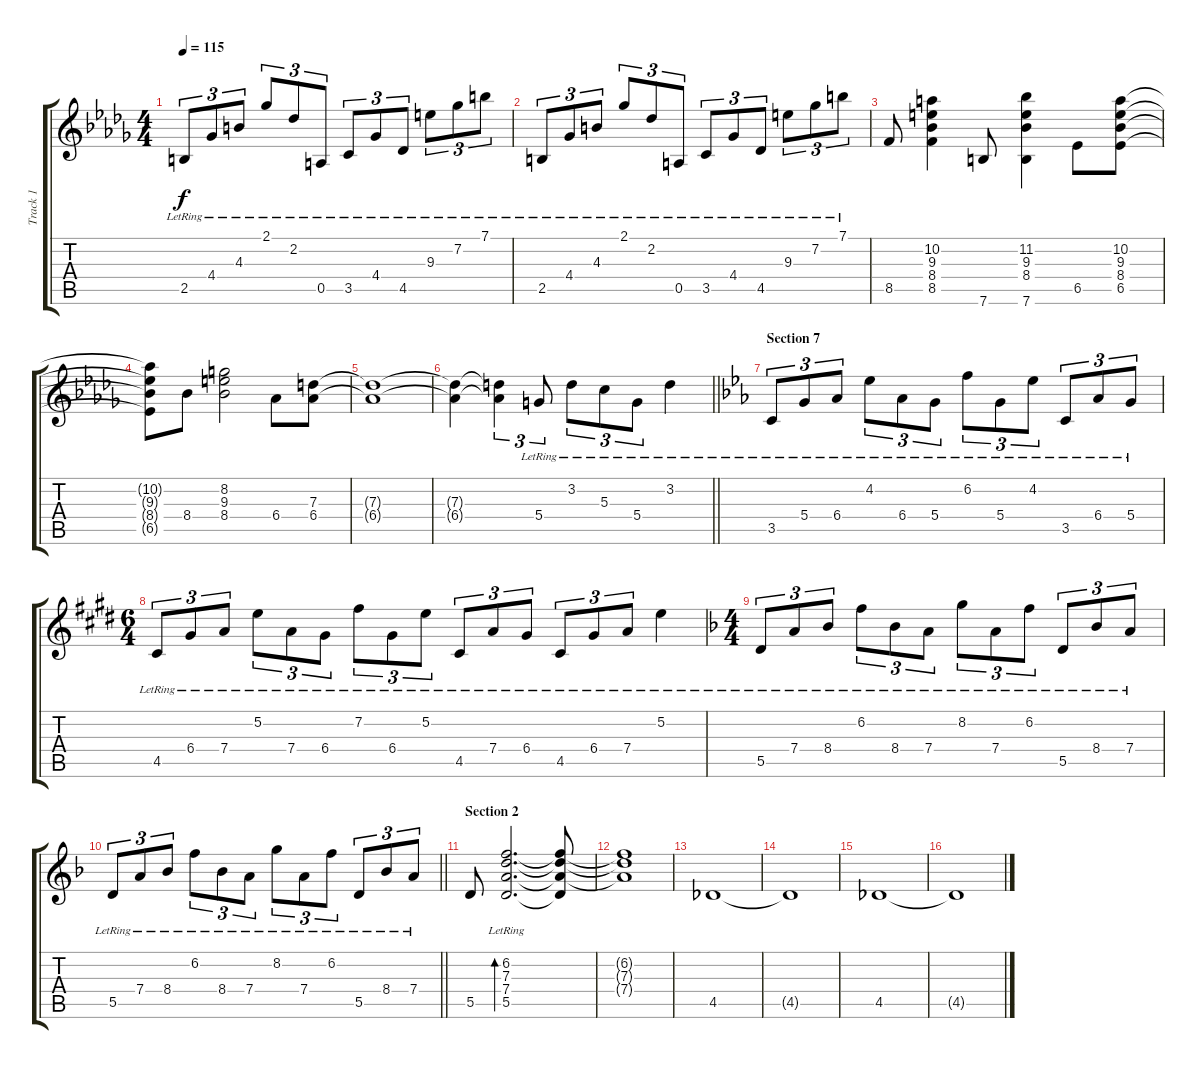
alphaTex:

\track ("Track 1" "Track 1") {instrument acousticguitarsteel}
\staff {score tabs}
\tuning (E4 B3 G3 D3 A2 E2) {hide}
\ts (4 4)
\tempo 115
\clef g2
\ks db
2.5{lr}.8{tu (3 2) dy f} 4.4{lr}.8{tu (3 2)} 4.3{lr}.8{tu (3 2)} 2.1{lr}.8{tu (3 2)} 2.2{lr}.8{tu (3 2)} 0.5{lr}.8{tu (3 2)} 3.5{lr}.8{tu (3 2)} 4.4{lr}.8{tu (3 2)} 4.5{lr}.8{tu (3 2)} 9.3{lr}.8{tu (3 2)} 7.2{lr}.8{tu (3 2)} 7.1{lr}.8{tu (3 2)} |
2.5{lr}.8{tu (3 2)} 4.4{lr}.8{tu (3 2)} 4.3{lr}.8{tu (3 2)} 2.1{lr}.8{tu (3 2)} 2.2{lr}.8{tu (3 2)} 0.5{lr}.8{tu (3 2)} 3.5{lr}.8{tu (3 2)} 4.4{lr}.8{tu (3 2)} 4.5{lr}.8{tu (3 2)} 9.3{lr}.8{tu (3 2)} 7.2{lr}.8{tu (3 2)} 7.1{lr}.8{tu (3 2)} |
8.5.8 (10.2 9.3 8.4 8.5).4 7.6.8 (11.2 9.3 8.4 7.6).4 6.5.8 (10.2 9.3 8.4 6.5).8 |
(10.2{t} 9.3{t} 8.4{t} 6.5{t}).8 8.4.8 (8.2 9.3 8.4).2 6.4.8 (7.3 6.4).8 |
(7.3{t} 6.4{t}).1 |
\barLineRight lightlight
(7.3{t} 6.4{t}).4 (7.3{t} 6.4{t}).4{tu (3 2)} 5.4{lr}.8{tu (3 2)} 3.2{lr}.8{tu (3 2)} 5.3{lr}.8{tu (3 2)} 5.4{lr}.8{tu (3 2)} 3.2{lr}.4 |
\section ("" "Section 7")
\ks eb
3.5{lr}.8{tu (3 2)} 5.4{lr}.8{tu (3 2)} 6.4{lr}.8{tu (3 2)} 4.2{lr}.8{tu (3 2)} 6.4{lr}.8{tu (3 2)} 5.4{lr}.8{tu (3 2)} 6.2{lr}.8{tu (3 2)} 5.4{lr}.8{tu (3 2)} 4.2{lr}.8{tu (3 2)} 3.5{lr}.8{tu (3 2)} 6.4{lr}.8{tu (3 2)} 5.4{lr}.8{tu (3 2)} |
\ts (6 4)
\ks e
4.5{lr}.8{tu (3 2)} 6.4{lr}.8{tu (3 2)} 7.4{lr}.8{tu (3 2)} 5.2{lr}.8{tu (3 2)} 7.4{lr}.8{tu (3 2)} 6.4{lr}.8{tu (3 2)} 7.2{lr}.8{tu (3 2)} 6.4{lr}.8{tu (3 2)} 5.2{lr}.8{tu (3 2)} 4.5{lr}.8{tu (3 2)} 7.4{lr}.8{tu (3 2)} 6.4{lr}.8{tu (3 2)} 4.5{lr}.8{tu (3 2)} 6.4{lr}.8{tu (3 2)} 7.4{lr}.8{tu (3 2)} 5.2{lr}.4 |
\ts (4 4)
\ks f
5.5{lr}.8{tu (3 2)} 7.4{lr}.8{tu (3 2)} 8.4{lr}.8{tu (3 2)} 6.2{lr}.8{tu (3 2)} 8.4{lr}.8{tu (3 2)} 7.4{lr}.8{tu (3 2)} 8.2{lr}.8{tu (3 2)} 7.4{lr}.8{tu (3 2)} 6.2{lr}.8{tu (3 2)} 5.5{lr}.8{tu (3 2)} 8.4{lr}.8{tu (3 2)} 7.4{lr}.8{tu (3 2)} |
\barLineRight lightlight
5.5{lr}.8{tu (3 2)} 7.4{lr}.8{tu (3 2)} 8.4{lr}.8{tu (3 2)} 6.2{lr}.8{tu (3 2)} 8.4{lr}.8{tu (3 2)} 7.4{lr}.8{tu (3 2)} 8.2{lr}.8{tu (3 2)} 7.4{lr}.8{tu (3 2)} 6.2{lr}.8{tu (3 2)} 5.5{lr}.8{tu (3 2)} 8.4{lr}.8{tu (3 2)} 7.4{lr}.8{tu (3 2)} |
\section ("" "Section 2")
5.5.8 (6.2{lr} 7.3 7.4 5.5).2{d bd 60} (6.2{t} 7.3{t} 7.4{t} 5.5{t}).8 |
(6.2{t} 7.3{t} 7.4{t}).1 |
4.5.1 |
4.5{t}.1 |
4.5.1 |
4.5{t}.1
